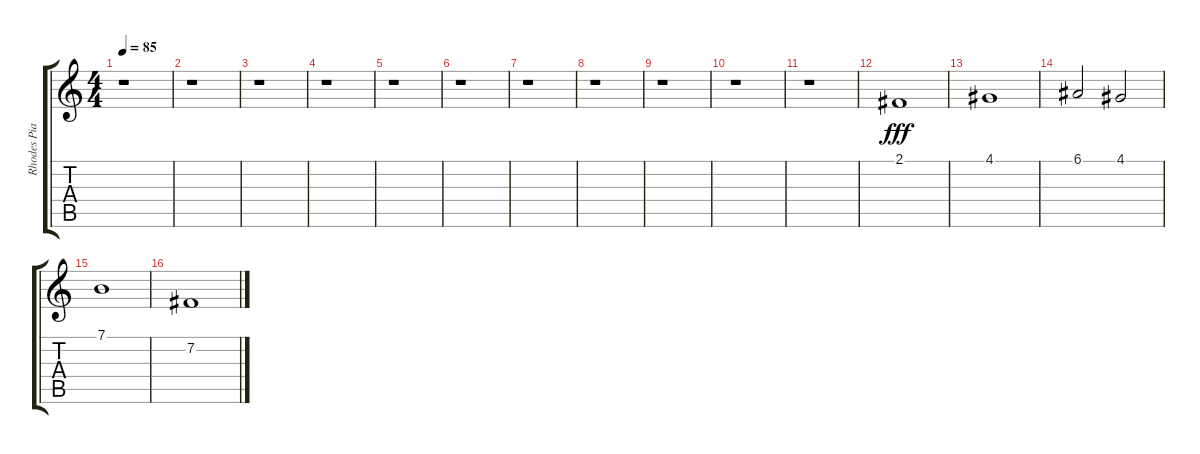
\track ("Rhodes Piano 3" "Rhodes Pia") {instrument electricpiano1}
\staff {score tabs}
\tuning (E4 B3 G3 D3 A2 E2) {hide}
\ts (4 4)
\tempo 85
\clef g2
\ks c
r.1{dy f} |
r.1 |
r.1 |
r.1 |
r.1 |
r.1 |
r.1 |
r.1 |
r.1 |
r.1 |
r.1 |
2.1.1{dy fff} |
4.1.1 |
6.1.2 4.1.2 |
7.1.1 |
7.2.1
